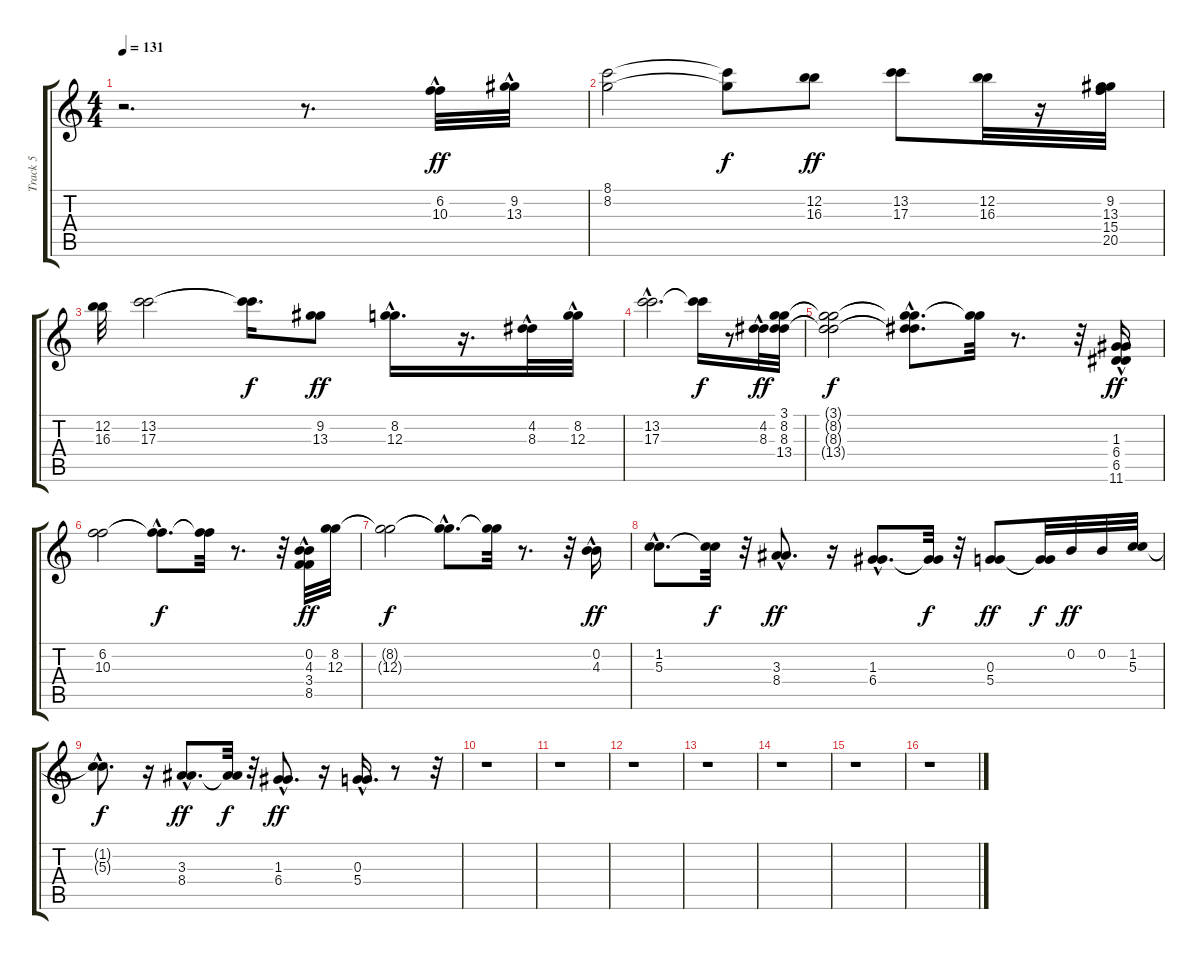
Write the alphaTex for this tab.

\track ("Track 5" "Track 5") {instrument electricguitarjazz}
\staff {score tabs}
\tuning (E4 B3 G3 D3 A2 E2) {hide}
\ts (4 4)
\tempo 131
\clef g2
\ks c
r.2{d dy ff instrument electricguitarjazz} r.8{d} (6.2{hac} 10.3{hac}).32 (9.2{hac} 13.3{hac}).32 |
(8.1 8.2).2 (8.1{t} 8.2{t}).8{dy f} (12.2 16.3).8{dy ff} (13.2 17.3).8 (12.2 16.3).32 r.16 (9.2 13.3 15.4 20.5).32 |
(12.2 16.3).32 (13.2 17.3).2 (13.2{t} 17.3{t}).16{d dy f} (9.2 13.3).8{dy ff} (8.2{hac} 12.3{hac}).16{d} r.16{d} (4.2{hac} 8.3{hac}).32 (8.2{hac} 12.3{hac}).32 |
(13.2{hac} 17.3{hac}).2{d} (13.2{t} 17.3{t}).16{dy f} r.8 (4.2{hac} 8.3{hac}).32{dy ff} (3.1 8.2 8.3 13.4).32 |
(3.1{t} 8.2{t} 8.3{t} 13.4{t}).2{dy f} (3.1{hac t} 8.2{hac t} 8.3{hac t} 13.4{hac t}).8{d} (3.1{t} 8.2{t}).32 r.8{d} r.32 (1.3{hac} 6.4{hac} 6.5 11.6).16{dy ff} |
(6.2 10.3).2 (6.2{hac t} 10.3{hac t}).8{d dy f} (6.2{t} 10.3{t}).32 r.8{d} r.32 (0.2{hac} 4.3{hac} 3.4{hac} 8.5{hac}).32{dy ff} (8.2 12.3).32 |
(8.2{t} 12.3{t}).2{dy f} (8.2{hac t} 12.3{hac t}).8{d} (8.2{t} 12.3{t}).32 r.8{d} r.32 (0.2{hac} 4.3{hac}).16{dy ff} |
(1.2{hac} 5.3{hac}).8{d} (1.2{t} 5.3{t}).32{dy f} r.32 (3.3{hac} 8.4{hac}).8{d dy ff} r.16 (1.3{hac} 6.4{hac}).8{d} (1.3{t} 6.4{t}).32{dy f} r.32 (0.3 5.4).8{dy ff} (0.3{t} 5.4{t}).32{dy f} 0.2.32{dy ff} 0.2.32 (1.2 5.3).32 |
(1.2{hac t} 5.3{hac t}).8{d dy f} r.16 (3.3{hac} 8.4{hac}).8{d dy ff} (3.3{t} 8.4{t}).32{dy f} r.32 (1.3{hac} 6.4{hac}).8{d dy ff} r.16 (0.3{hac} 5.4{hac}).16{d} r.8 r.32 |
r.1 |
r.1 |
r.1 |
r.1 |
r.1 |
r.1 |
r.1
